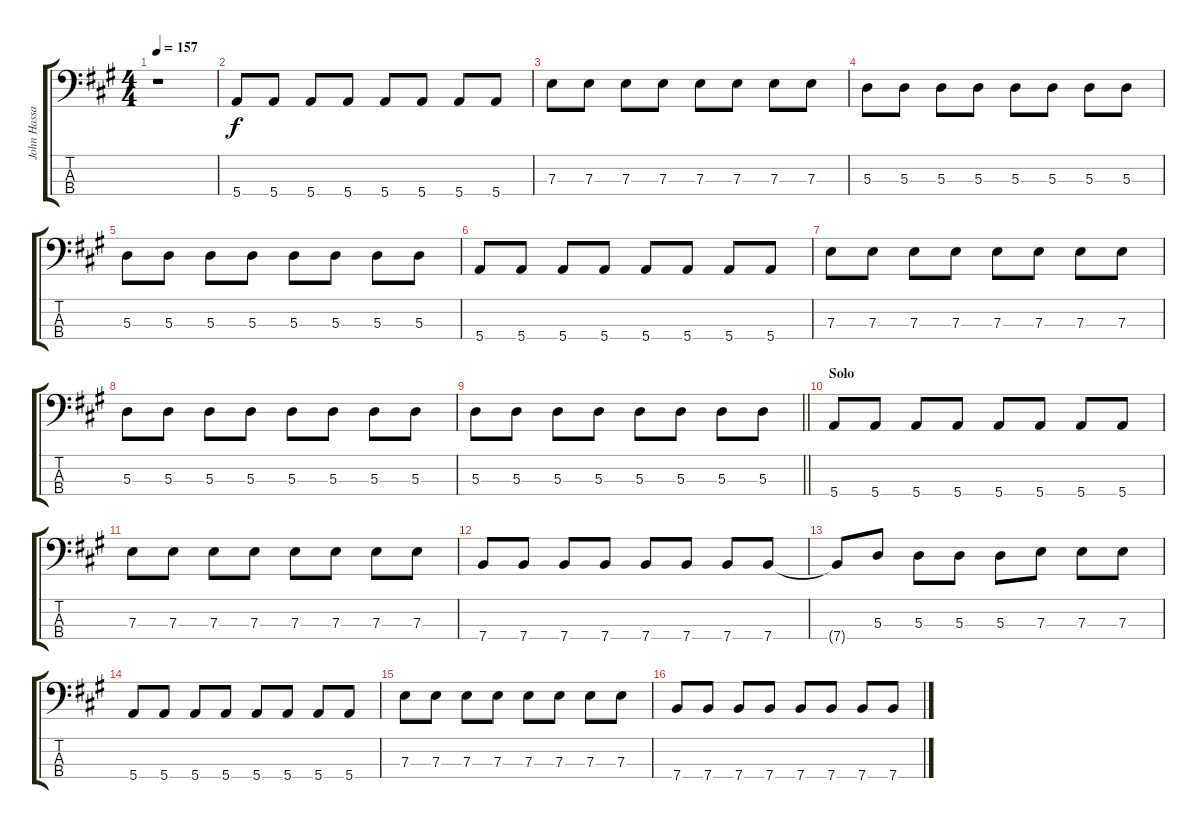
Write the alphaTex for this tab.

\track ("John Hassall" "John Hassa") {instrument electricbasspick}
\staff {score tabs}
\tuning (G2 D2 A1 E1) {hide}
\ts (4 4)
\tempo 157
\clef f4
\ks a
r.1{dy f} |
5.4.8 5.4.8 5.4.8 5.4.8 5.4.8 5.4.8 5.4.8 5.4.8 |
7.3.8 7.3.8 7.3.8 7.3.8 7.3.8 7.3.8 7.3.8 7.3.8 |
5.3.8 5.3.8 5.3.8 5.3.8 5.3.8 5.3.8 5.3.8 5.3.8 |
5.3.8 5.3.8 5.3.8 5.3.8 5.3.8 5.3.8 5.3.8 5.3.8 |
5.4.8 5.4.8 5.4.8 5.4.8 5.4.8 5.4.8 5.4.8 5.4.8 |
7.3.8 7.3.8 7.3.8 7.3.8 7.3.8 7.3.8 7.3.8 7.3.8 |
5.3.8 5.3.8 5.3.8 5.3.8 5.3.8 5.3.8 5.3.8 5.3.8 |
\barLineRight lightlight
5.3.8 5.3.8 5.3.8 5.3.8 5.3.8 5.3.8 5.3.8 5.3.8 |
\section ("" "Solo")
5.4.8 5.4.8 5.4.8 5.4.8 5.4.8 5.4.8 5.4.8 5.4.8 |
7.3.8 7.3.8 7.3.8 7.3.8 7.3.8 7.3.8 7.3.8 7.3.8 |
7.4.8 7.4.8 7.4.8 7.4.8 7.4.8 7.4.8 7.4.8 7.4.8 |
7.4{t}.8 5.3.8 5.3.8 5.3.8 5.3.8 7.3.8 7.3.8 7.3.8 |
5.4.8 5.4.8 5.4.8 5.4.8 5.4.8 5.4.8 5.4.8 5.4.8 |
7.3.8 7.3.8 7.3.8 7.3.8 7.3.8 7.3.8 7.3.8 7.3.8 |
7.4.8 7.4.8 7.4.8 7.4.8 7.4.8 7.4.8 7.4.8 7.4.8
